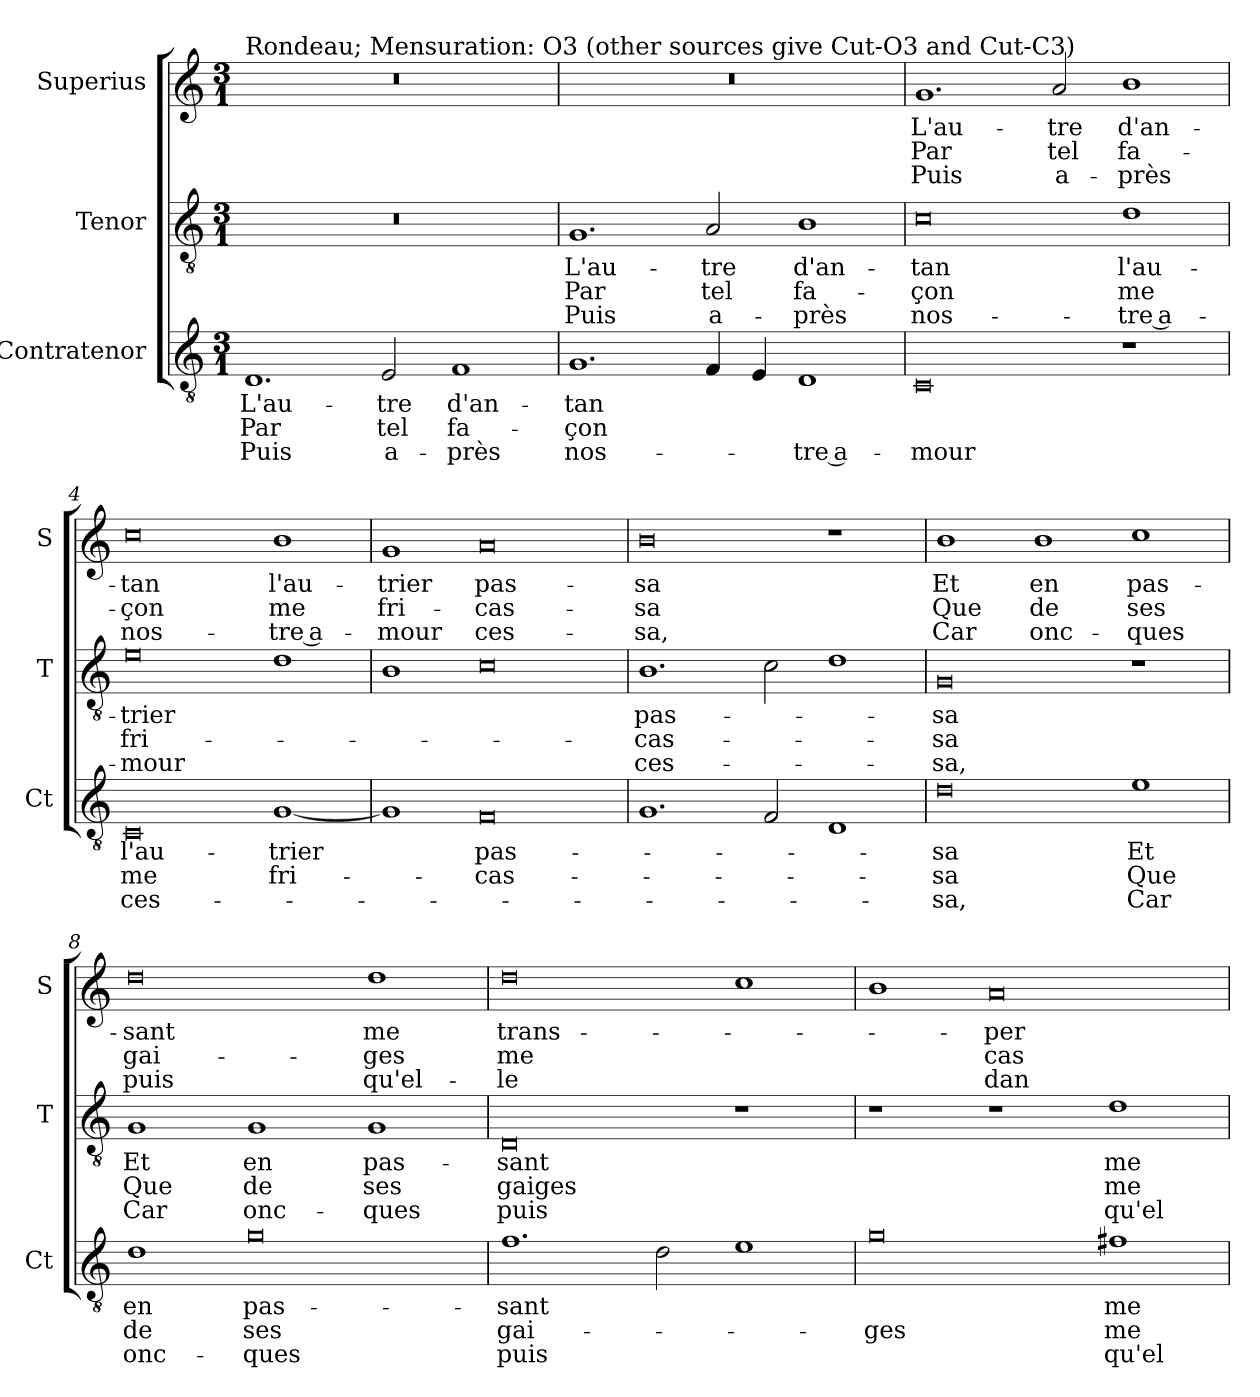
**kern	**text	**text	**text	**kern	**text	**text	**text	**kern	**text	**text	**text
*part3	*part3	*part3	*part3	*part2	*part2	*part2	*part2	*part1	*part1	*part1	*part1
*staff3	*staff3	*staff3	*staff3	*staff2	*staff2	*staff2	*staff2	*staff1	*staff1	*staff1	*staff1
*I"Contratenor	*	*	*	*I"Tenor	*	*	*	*I"Superius	*	*	*
*I'Ct	*	*	*	*I'T	*	*	*	*I'S	*	*	*
*clefGv2	*	*	*	*clefGv2	*	*	*	*clefG2	*	*	*
*k[]	*	*	*	*k[]	*	*	*	*k[]	*	*	*
*M3/1	*	*	*	*M3/1	*	*	*	*M3/1	*	*	*
=1	=1	=1	=1	=1	=1	=1	=1	=1	=1	=1	=1
!	!	!	!	!	!	!	!	!LO:TX:a:t=Rondeau; Mensuration&colon; O3 (other sources give Cut-O3 and Cut-C3)	!	!	!
1.D	L'au-	Par	Puis	0.r	.	.	.	0.r	.	.	.
2E	-tre	tel	a-	.	.	.	.	.	.	.	.
1F	d'an-	fa-	-près	.	.	.	.	.	.	.	.
=2	=2	=2	=2	=2	=2	=2	=2	=2	=2	=2	=2
1.G	-tan	-çon	nos-	1.G	L'au-	Par	Puis	0.r	.	.	.
4F	.	.	.	2A	-tre	tel	a-	.	.	.	.
4E	.	.	.	.	.	.	.	.	.	.	.
1D	.	.	-tre a-	1B	d'an-	fa-	-près	.	.	.	.
=3	=3	=3	=3	=3	=3	=3	=3	=3	=3	=3	=3
0C	.	.	-mour	0c	-tan	-çon	nos-	1.g	L'au-	Par	Puis
.	.	.	.	.	.	.	.	2a	-tre	tel	a-
1r	.	.	.	1d	l'au-	me	-tre a-	1b	d'an-	fa-	-près
=4	=4	=4	=4	=4	=4	=4	=4	=4	=4	=4	=4
0C	l'au-	me	ces-	0e	-trier	fri-	-mour	0cc	-tan	-çon	nos-
[1G	-trier	fri-	.	1d	.	.	.	1b	l'au-	me	-tre a-
=5	=5	=5	=5	=5	=5	=5	=5	=5	=5	=5	=5
1G]	.	.	.	1B	.	.	.	1g	-trier	fri-	-mour
0F	pas-	-cas-	.	0c	.	.	.	0a	pas-	-cas-	ces-
=6	=6	=6	=6	=6	=6	=6	=6	=6	=6	=6	=6
1.G	.	.	.	1.B	pas-	-cas-	ces-	0b	-sa	-sa	-sa,
2F	.	.	.	2c	.	.	.	.	.	.	.
1D	.	.	.	1d	.	.	.	1r	.	.	.
=7	=7	=7	=7	=7	=7	=7	=7	=7	=7	=7	=7
0d	-sa	-sa	-sa,	0G	-sa	-sa	-sa,	1b	Et	Que	Car
.	.	.	.	.	.	.	.	1b	en	de	onc-
1e	Et	Que	Car	1r	.	.	.	1cc	pas-	ses	-ques
=8	=8	=8	=8	=8	=8	=8	=8	=8	=8	=8	=8
1d	en	de	onc-	1G	Et	Que	Car	0dd	-sant	gai-	puis
0g	pas-	ses	-ques	1G	en	de	onc-	.	.	.	.
.	.	.	.	1G	pas-	ses	-ques	1dd	me	-ges	qu'el-
=9	=9	=9	=9	=9	=9	=9	=9	=9	=9	=9	=9
1.f	-sant	gai-	puis	0D	-sant	gaiges	puis	0dd	trans-	me	-le
2d	.	.	.	.	.	.	.	.	.	.	.
1e	.	.	.	1r	.	.	.	1cc	.	.	.
=10	=10	=10	=10	=10	=10	=10	=10	=10	=10	=10	=10
0g	.	-ges	.	1r	.	.	.	1b	.	.	.
.	.	.	.	1r	.	.	.	0a	-per-	cas-	dan-
1f#X	me	me	qu'el-	1d	me	me	qu'el-	.	.	.	.
=	=	=	=	=	=	=	=	=	=	=	=
*-	*-	*-	*-	*-	*-	*-	*-	*-	*-	*-	*-
